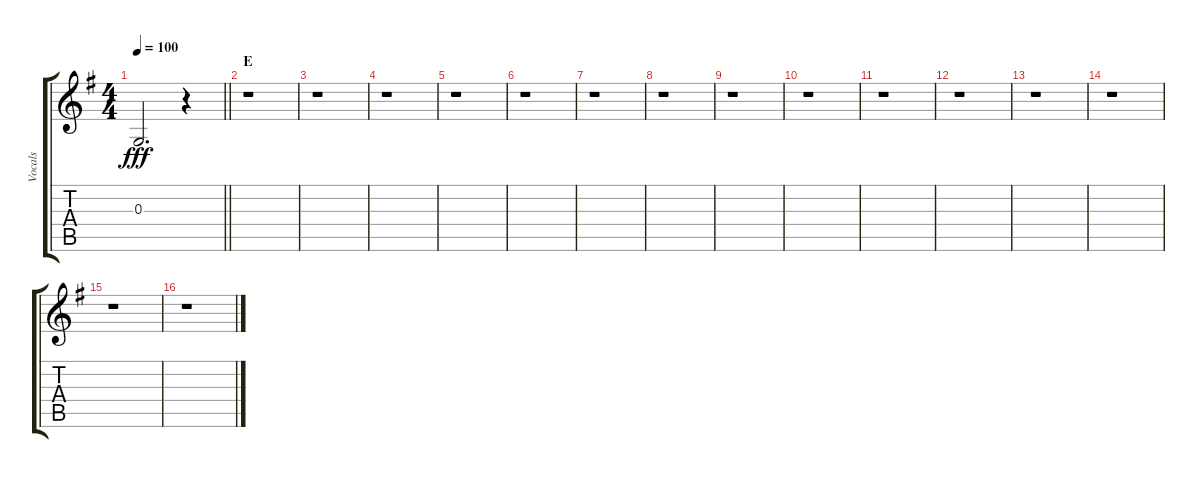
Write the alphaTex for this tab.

\track ("Vocals" "Vocals") {instrument voiceoohs}
\staff {score tabs}
\tuning (E4 B3 G3 D3 A2 E2) {hide}
\ts (4 4)
\tempo 100
\clef g2
\barLineRight lightlight
\ks g
0.3.2{d dy fff} r.4 |
\section ("" "E")
r.1 |
r.1 |
r.1 |
r.1 |
r.1 |
r.1 |
r.1 |
r.1 |
r.1 |
r.1 |
r.1 |
r.1 |
r.1{volume 0} |
r.1 |
r.1
